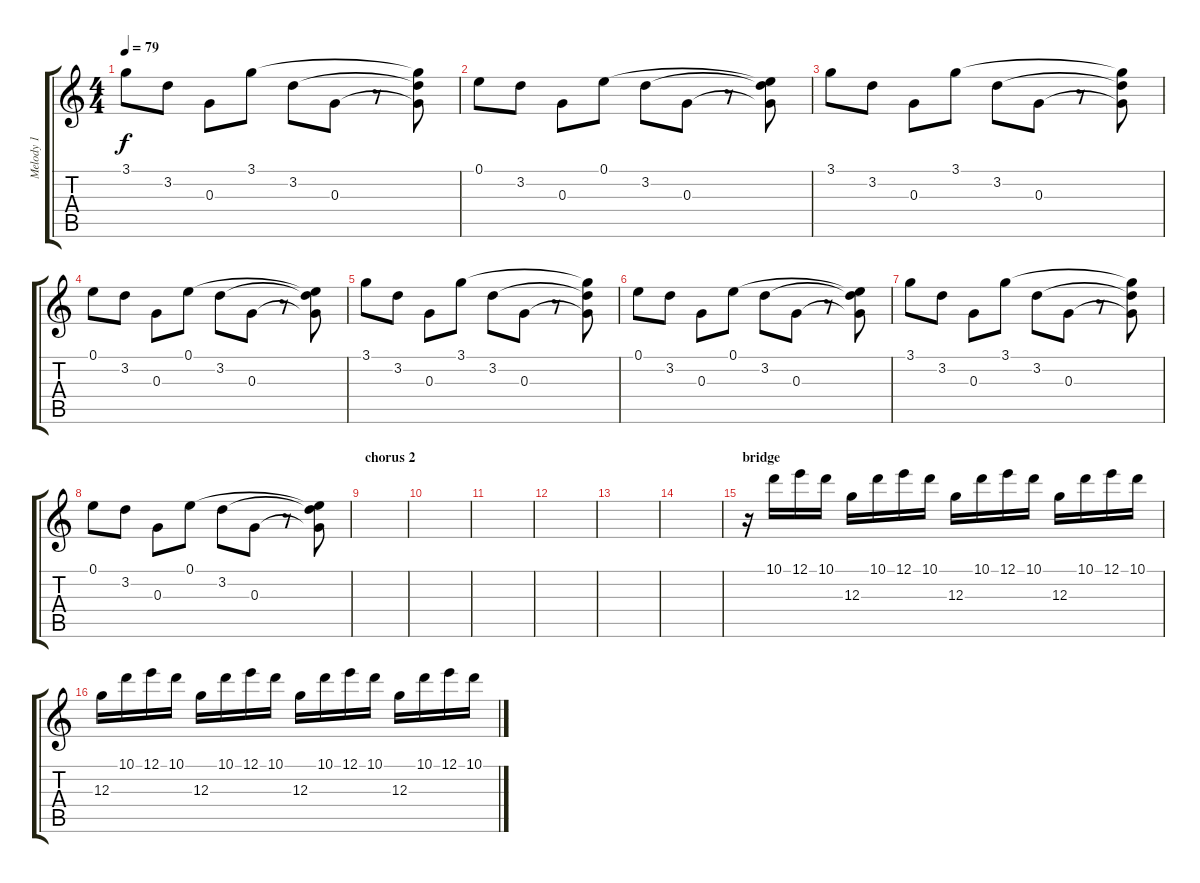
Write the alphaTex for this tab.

\track ("Melody 1" "Melody 1") {instrument acousticguitarsteel}
\staff {score tabs}
\tuning (E4 B3 G3 D3 A2 E2) {hide}
\ts (4 4)
\tempo 79
\clef g2
\ks c
3.1.8{dy f} 3.2.8 0.3.8 3.1.8 3.2.8 0.3.8 r.8 (3.1{t} 3.2{t} 0.3{t}).8 |
0.1.8 3.2.8 0.3.8 0.1.8 3.2.8 0.3.8 r.8 (0.1{t} 3.2{t} 0.3{t}).8 |
3.1.8 3.2.8 0.3.8 3.1.8 3.2.8 0.3.8 r.8 (3.1{t} 3.2{t} 0.3{t}).8 |
0.1.8 3.2.8 0.3.8 0.1.8 3.2.8 0.3.8 r.8 (0.1{t} 3.2{t} 0.3{t}).8 |
3.1.8 3.2.8 0.3.8 3.1.8 3.2.8 0.3.8 r.8 (3.1{t} 3.2{t} 0.3{t}).8 |
0.1.8 3.2.8 0.3.8 0.1.8 3.2.8 0.3.8 r.8 (0.1{t} 3.2{t} 0.3{t}).8 |
3.1.8 3.2.8 0.3.8 3.1.8 3.2.8 0.3.8 r.8 (3.1{t} 3.2{t} 0.3{t}).8 |
0.1.8 3.2.8 0.3.8 0.1.8 3.2.8 0.3.8 r.8 (0.1{t} 3.2{t} 0.3{t}).8 |
\section ("" "chorus 2")
|
|
|
|
|
|
\section ("" "bridge")
r.16{instrument overdrivenguitar} 10.1.16 12.1.16 10.1.16 12.3.16 10.1.16 12.1.16 10.1.16 12.3.16 10.1.16 12.1.16 10.1.16 12.3.16 10.1.16 12.1.16 10.1.16 |
12.3.16 10.1.16 12.1.16 10.1.16 12.3.16 10.1.16 12.1.16 10.1.16 12.3.16 10.1.16 12.1.16 10.1.16 12.3.16 10.1.16 12.1.16 10.1.16
